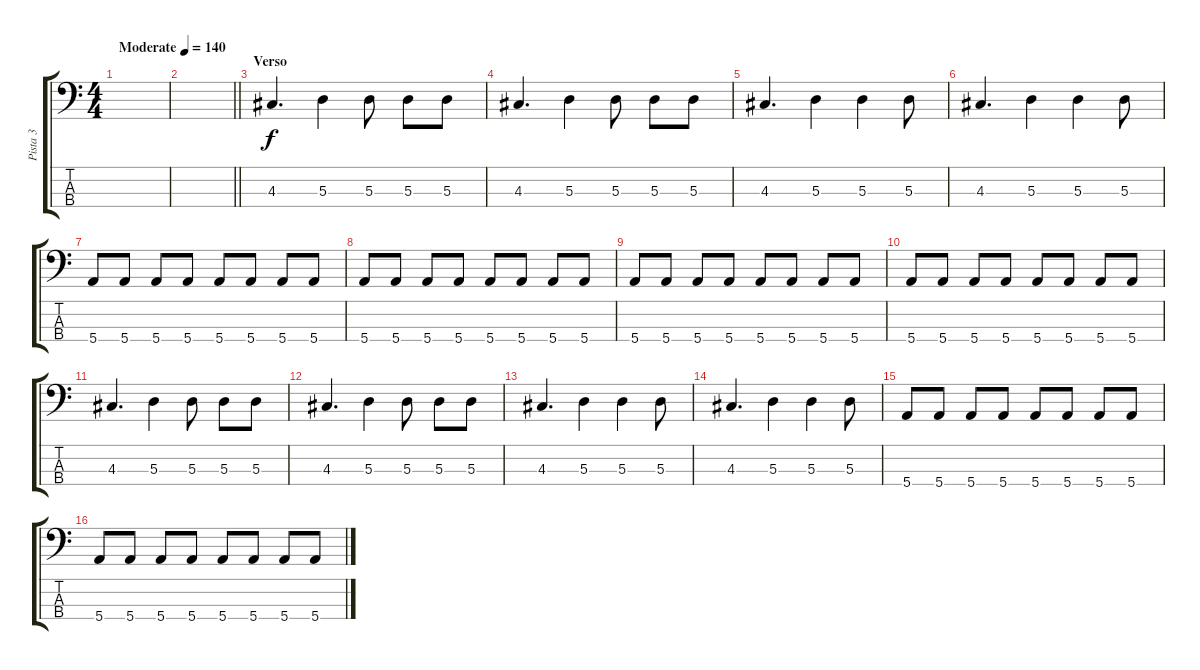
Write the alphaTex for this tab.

\track ("Pista 3" "Pista 3") {instrument synthbass2}
\staff {score tabs}
\tuning (G2 D2 A1 E1) {hide}
\ts (4 4)
\tempo (140 "Moderate")
\clef f4
\ks c
|
\barLineRight lightlight
|
\section ("" "Verso")
4.3.4{d} 5.3.4 5.3.8 5.3.8 5.3.8 |
4.3.4{d} 5.3.4 5.3.8 5.3.8 5.3.8 |
4.3.4{d} 5.3.4 5.3.4 5.3.8 |
4.3.4{d} 5.3.4 5.3.4 5.3.8 |
5.4.8 5.4.8 5.4.8 5.4.8 5.4.8 5.4.8 5.4.8 5.4.8 |
5.4.8 5.4.8 5.4.8 5.4.8 5.4.8 5.4.8 5.4.8 5.4.8 |
5.4.8 5.4.8 5.4.8 5.4.8 5.4.8 5.4.8 5.4.8 5.4.8 |
5.4.8 5.4.8 5.4.8 5.4.8 5.4.8 5.4.8 5.4.8 5.4.8 |
4.3.4{d} 5.3.4 5.3.8 5.3.8 5.3.8 |
4.3.4{d} 5.3.4 5.3.8 5.3.8 5.3.8 |
4.3.4{d} 5.3.4 5.3.4 5.3.8 |
4.3.4{d} 5.3.4 5.3.4 5.3.8 |
5.4.8 5.4.8 5.4.8 5.4.8 5.4.8 5.4.8 5.4.8 5.4.8 |
5.4.8 5.4.8 5.4.8 5.4.8 5.4.8 5.4.8 5.4.8 5.4.8
